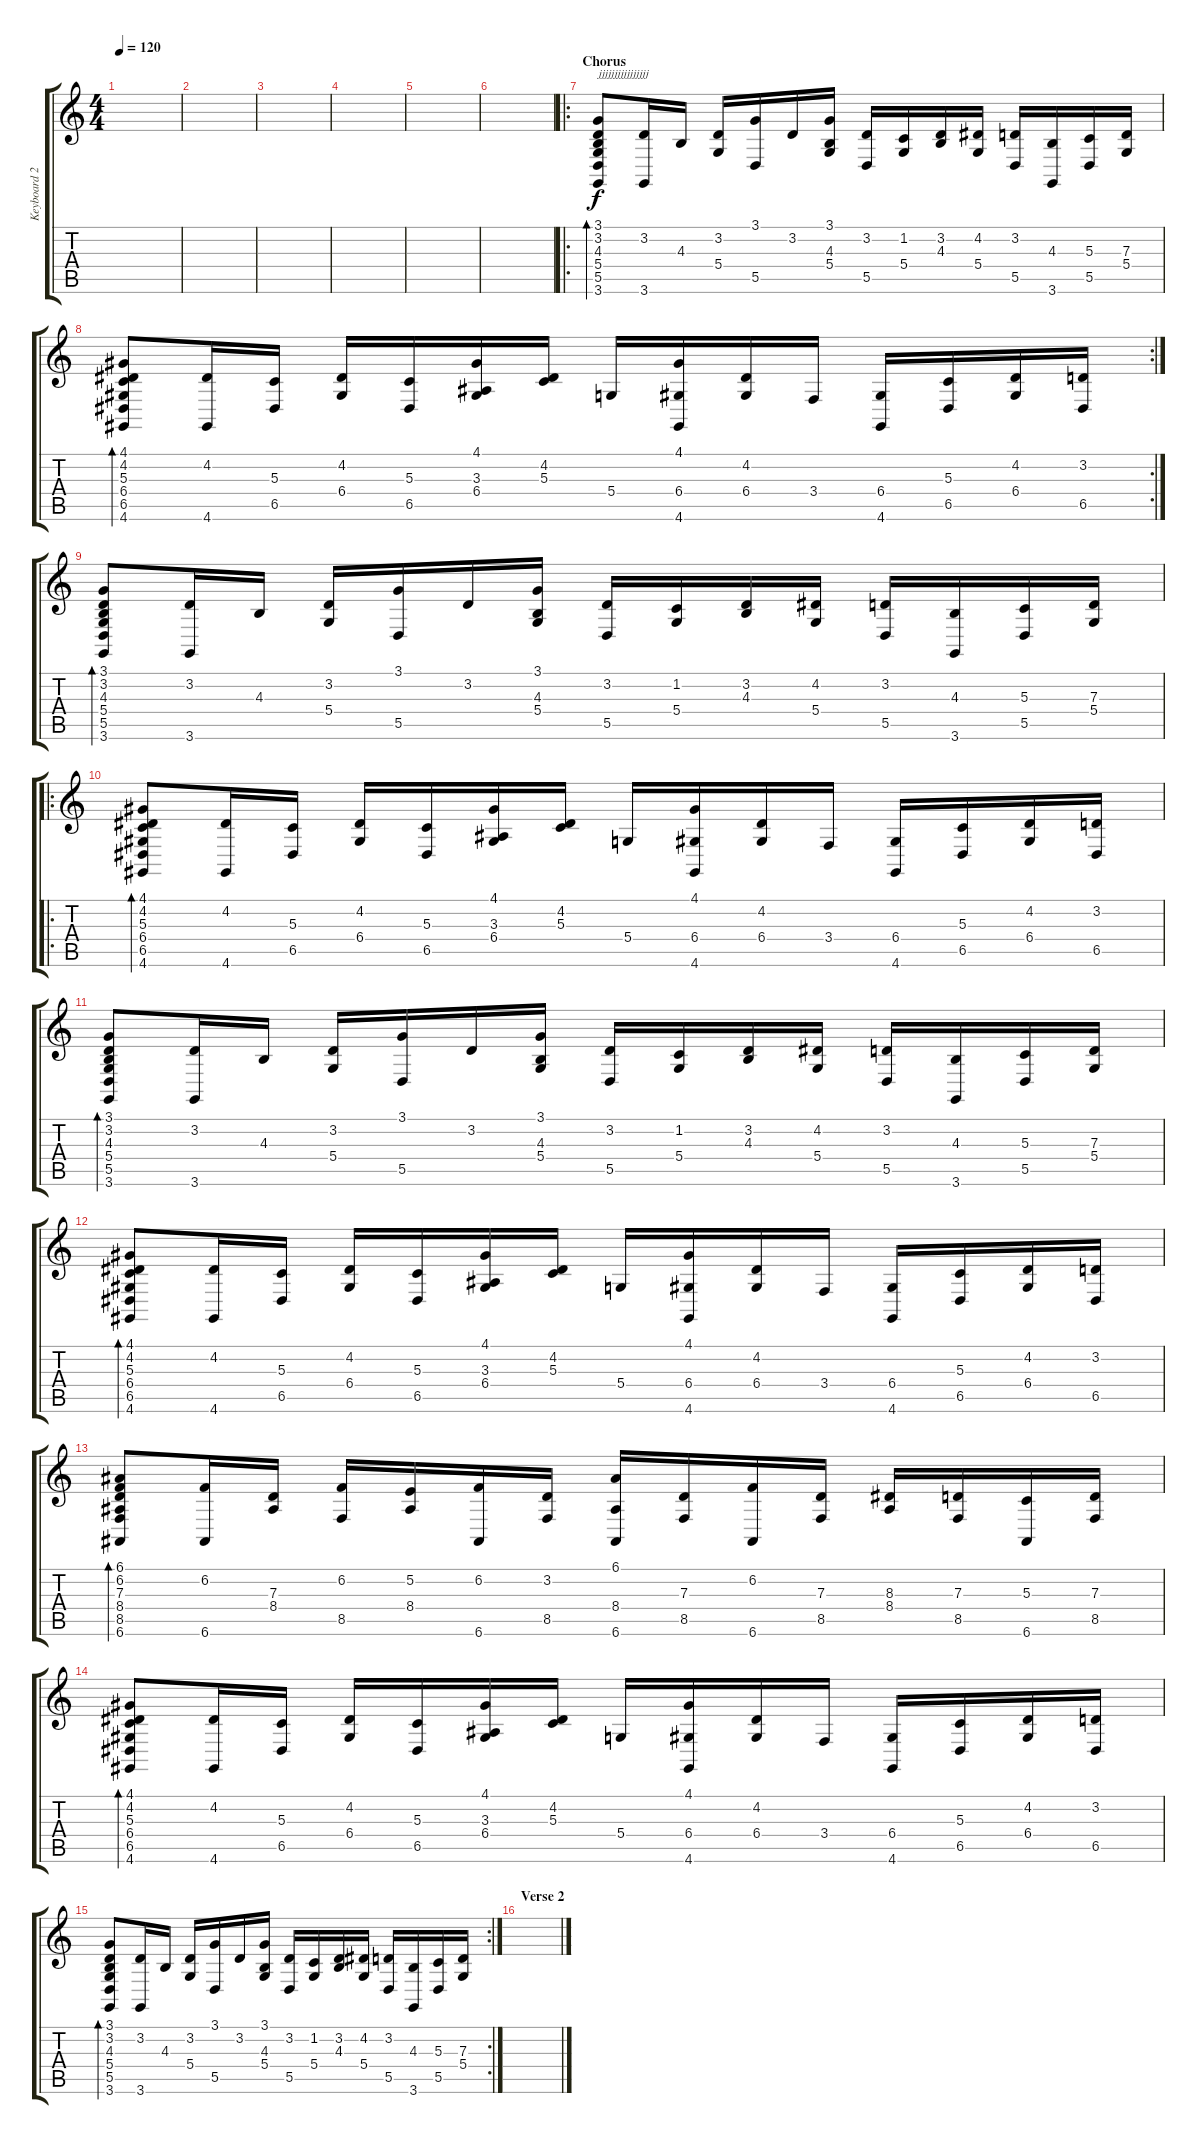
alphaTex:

\track ("Keyboard 2" "Keyboard 2") {instrument harpsichord}
\staff {score tabs}
\tuning (E4 B3 G3 D3 A2 E2) {hide}
\ts (4 4)
\tempo 120
\clef g2
\ks c
|
|
|
|
|
|
\ro
\section ("" "Chorus")
(3.1 3.2 4.3 5.4 5.5 3.6).8{bd 60 txt "jjjjjjjjjjjjjjjj"} (3.2 3.6).16 4.3.16 (3.2 5.4).16 (3.1 5.5).16 3.2.16 (3.1 4.3 5.4).16 (3.2 5.5).16 (1.2 5.4).16 (3.2 4.3).16 (4.2 5.4).16 (3.2 5.5).16 (4.3 3.6).16 (5.3 5.5).16 (7.3 5.4).16 |
\rc 2
(4.1 4.2 5.3 6.4 6.5 4.6).8{bd 60} (4.2 4.6).16 (5.3 6.5).16 (4.2 6.4).16 (5.3 6.5).16 (4.1 3.3 6.4).16 (4.2 5.3).16 5.4.16 (4.1 6.4 4.6).16 (4.2 6.4).16 3.4.16 (6.4 4.6).16 (5.3 6.5).16 (4.2 6.4).16 (3.2 6.5).16 |
(3.1 3.2 4.3 5.4 5.5 3.6).8{bd 60} (3.2 3.6).16 4.3.16 (3.2 5.4).16 (3.1 5.5).16 3.2.16 (3.1 4.3 5.4).16 (3.2 5.5).16 (1.2 5.4).16 (3.2 4.3).16 (4.2 5.4).16 (3.2 5.5).16 (4.3 3.6).16 (5.3 5.5).16 (7.3 5.4).16 |
\ro
(4.1 4.2 5.3 6.4 6.5 4.6).8{bd 60} (4.2 4.6).16 (5.3 6.5).16 (4.2 6.4).16 (5.3 6.5).16 (4.1 3.3 6.4).16 (4.2 5.3).16 5.4.16 (4.1 6.4 4.6).16 (4.2 6.4).16 3.4.16 (6.4 4.6).16 (5.3 6.5).16 (4.2 6.4).16 (3.2 6.5).16 |
(3.1 3.2 4.3 5.4 5.5 3.6).8{bd 60} (3.2 3.6).16 4.3.16 (3.2 5.4).16 (3.1 5.5).16 3.2.16 (3.1 4.3 5.4).16 (3.2 5.5).16 (1.2 5.4).16 (3.2 4.3).16 (4.2 5.4).16 (3.2 5.5).16 (4.3 3.6).16 (5.3 5.5).16 (7.3 5.4).16 |
(4.1 4.2 5.3 6.4 6.5 4.6).8{bd 60} (4.2 4.6).16 (5.3 6.5).16 (4.2 6.4).16 (5.3 6.5).16 (4.1 3.3 6.4).16 (4.2 5.3).16 5.4.16 (4.1 6.4 4.6).16 (4.2 6.4).16 3.4.16 (6.4 4.6).16 (5.3 6.5).16 (4.2 6.4).16 (3.2 6.5).16 |
(6.1 6.2 7.3 8.4 8.5 6.6).8{bd 60} (6.2 6.6).16 (7.3 8.4).16 (6.2 8.5).16 (5.2 8.4).16 (6.2 6.6).16 (3.2 8.5).16 (6.1 8.4 6.6).16 (7.3 8.5).16 (6.2 6.6).16 (7.3 8.5).16 (8.3 8.4).16 (7.3 8.5).16 (5.3 6.6).16 (7.3 8.5).16 |
(4.1 4.2 5.3 6.4 6.5 4.6).8{bd 60} (4.2 4.6).16 (5.3 6.5).16 (4.2 6.4).16 (5.3 6.5).16 (4.1 3.3 6.4).16 (4.2 5.3).16 5.4.16 (4.1 6.4 4.6).16 (4.2 6.4).16 3.4.16 (6.4 4.6).16 (5.3 6.5).16 (4.2 6.4).16 (3.2 6.5).16 |
\rc 2
(3.1 3.2 4.3 5.4 5.5 3.6).8{bd 60} (3.2 3.6).16 4.3.16 (3.2 5.4).16 (3.1 5.5).16 3.2.16 (3.1 4.3 5.4).16 (3.2 5.5).16 (1.2 5.4).16 (3.2 4.3).16 (4.2 5.4).16 (3.2 5.5).16 (4.3 3.6).16 (5.3 5.5).16 (7.3 5.4).16 |
\section ("" "Verse 2")
